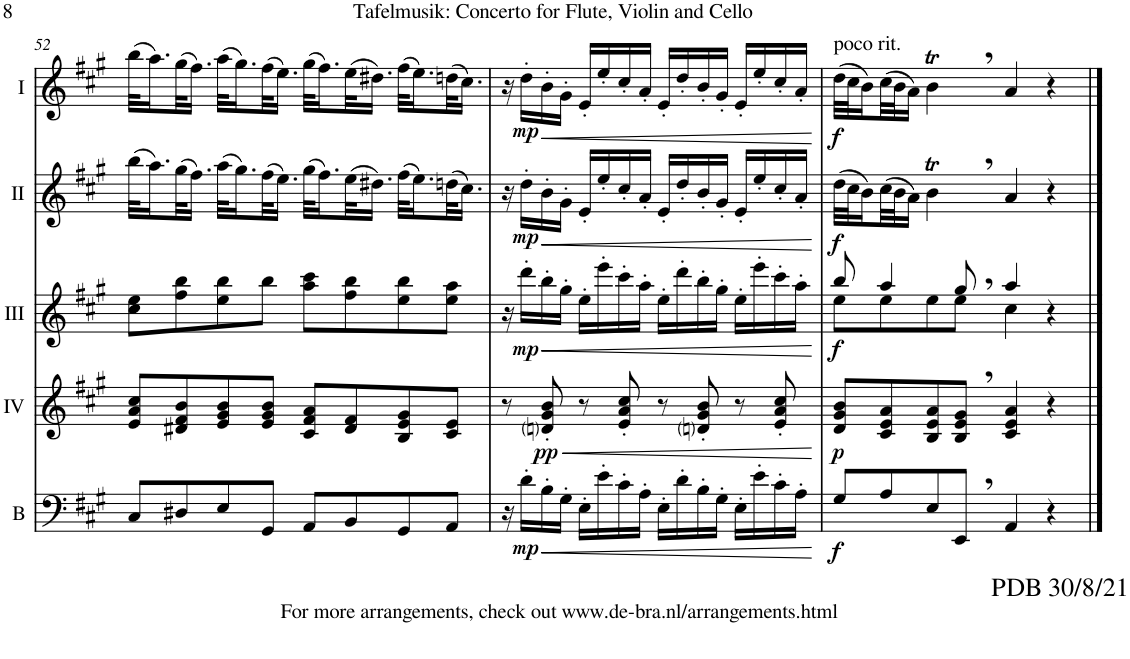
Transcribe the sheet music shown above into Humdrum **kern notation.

**kern	**dynam	**kern	**dynam	**kern	**dynam	**kern	**dynam	**kern	**dynam
*part5	*part5	*part4	*part4	*part3	*part3	*part2	*part2	*part1	*part1
*staff5	*staff5	*staff4	*staff4	*staff3	*staff3	*staff2	*staff2	*staff1	*staff1
*I"Bass	*	*I"Acc. 4	*	*I"Acc. 3	*	*I"Acc. 2	*	*I"Acc. 1	*
*I'B	*	*	*	*	*	*	*	*	*
!!LO:PB:g=z
*clefF4	*	*clefG2	*	*clefG2	*	*clefG2	*	*clefG2	*
*Trd7c12	*	*	*	*Trd7c12	*	*	*	*	*
*k[f#c#g#]	*	*k[f#c#g#]	*	*k[f#c#g#]	*	*k[f#c#g#]	*	*k[f#c#g#]	*
*M4/4	*	*M4/4	*	*M4/4	*	*M4/4	*	*M4/4	*
*met(c)	*	*met(c)	*	*met(c)	*	*met(c)	*	*met(c)	*
=52	=52	=52	=52	=52	=52	=52	=52	=52	=52
8C#/L	.	8e/ 8a/ 8cc#/L	.	8cc#\ 8ee\L	.	(32bb\KLL	.	(32bb\KLL	.
.	.	.	.	.	.	16.aa\)	.	16.aa\)	.
8D#X/	.	8d#X/ 8f#/ 8b/	.	8ff#\ 8bb\	.	(32gg#\K	.	(32gg#\K	.
.	.	.	.	.	.	16.ff#\JJ)	.	16.ff#\JJ)	.
8E/	.	8e/ 8g#/ 8b/	.	8ee\ 8bb\	.	(32aa\KLL	.	(32aa\KLL	.
.	.	.	.	.	.	16.gg#\)	.	16.gg#\)	.
8GG#/J	.	8e/ 8g#/ 8b/J	.	8bb\J	.	(32ff#\K	.	(32ff#\K	.
.	.	.	.	.	.	16.ee\JJ)	.	16.ee\JJ)	.
8AA/L	.	8c#/ 8f#/ 8a/L	.	8aa\ 8ccc#\L	.	(32gg#\KLL	.	(32gg#\KLL	.
.	.	.	.	.	.	16.ff#\)	.	16.ff#\)	.
8BB/	.	8d#/ 8f#/	.	8ff#\ 8bb\	.	(32ee\K	.	(32ee\K	.
.	.	.	.	.	.	16.dd#X\JJ)	.	16.dd#X\JJ)	.
8GG#/	.	8B/ 8e/ 8g#/	.	8ee\ 8bb\	.	(32ff#\KLL	.	(32ff#\KLL	.
.	.	.	.	.	.	16.ee\)	.	16.ee\)	.
8AA/J	.	8c#/ 8e/J	.	8ee\ 8aa\J	.	(32ddn\K	.	(32ddn\K	.
.	.	.	.	.	.	16.cc#\JJ)	.	16.cc#\JJ)	.
=53	=53	=53	=53	=53	=53	=53	=53	=53	=53
16r	.	8r	.	16r	.	16r	.	16r	.
!	!LO:DY:b	!	!	!	!LO:DY:b	!	!LO:DY:b	!	!LO:DY:b
16d'\LL	mp	.	.	16ddd'\LL	mp	16dd'\LL	mp	16dd'\LL	mp
!	!LO:HP:b	!	!LO:HP:b	!	!LO:HP:b	!	!LO:HP:b	!	!LO:HP:b
!	!	!	!LO:DY:n=1:b	!	!	!	!	!	!
16B'\	<	8dni/' 8g#/' 8b/'	< pp	16bb'\	<	16b'\	<	16b'\	<
16G#'\JJ	.	.	.	16gg#'\JJ	.	16g#'\JJ	.	16g#'\JJ	.
16E'\LL	.	8r	.	16ee'\LL	.	16e'/LL	.	16e'/LL	.
16e'\	.	.	.	16eee'\	.	16ee'/	.	16ee'/	.
16c#'\	.	8e/' 8a/' 8cc#/'	.	16ccc#'\	.	16cc#'/	.	16cc#'/	.
16A'\JJ	.	.	.	16aa'\JJ	.	16a'/JJ	.	16a'/JJ	.
16E'\LL	.	8r	.	16ee'\LL	.	16e'/LL	.	16e'/LL	.
16d'\	.	.	.	16ddd'\	.	16dd'/	.	16dd'/	.
16B'\	.	8dni/' 8g#/' 8b/'	.	16bb'\	.	16b'/	.	16b'/	.
16G#'\JJ	.	.	.	16gg#'\JJ	.	16g#'/JJ	.	16g#'/JJ	.
16E'\LL	.	8r	.	16ee'\LL	.	16e'/LL	.	16e'/LL	.
16e'\	.	.	.	16eee'\	.	16ee'/	.	16ee'/	.
16c#'\	.	8e/' 8a/' 8cc#/'	.	16ccc#'\	.	16cc#'/	.	16cc#'/	.
16A'\JJ	.	.	.	16aa'\JJ	.	16a'/JJ	.	16a'/JJ	.
.	[	.	[	.	[	.	[	.	[
=54	=54	=54	=54	=54	=54	=54	=54	=54	=54
*	*	*	*	*^	*	*	*	*	*
!	!	!	!	!	!	!	!	!	!LO:TX:a:t=poco rit.	!
!	!LO:DY:b	!	!LO:DY:b	!	!	!LO:DY:b	!	!LO:DY:b	!	!LO:DY:b
8G#/L	f	8d/ 8g#/ 8b/L	p	8bb/	8ee\L	f	(32dd\LLL	f	(32dd\LLL	f
.	.	.	.	.	.	.	32cc#\J	.	32cc#\J	.
.	.	.	.	.	.	.	16b\)	.	16b\)	.
8A/	.	8c#/ 8e/ 8a/	.	4aa/	8ee\	.	(32cc#\L	.	(32cc#\L	.
.	.	.	.	.	.	.	32b\J	.	32b\J	.
.	.	.	.	.	.	.	16a\JJ)	.	16a\JJ)	.
8E/	.	8B/ 8e/ 8a/	.	.	8ee\	.	4bT,\	.	4bT,\	.
8EE,/J	.	8B/, 8e/, 8g#/,J	.	8gg#,/	8ee\J	.	.	.	.	.
4AA/	.	4c#/ 4e/ 4a/	.	4aa/	4cc#\	.	4a/	.	4a/	.
!	!	!	!	!	!	!	!	!	!LO:TX:b:t=PDB 30/8/21	!
!	!	!	!	!	!	!	!	!	!LO:TX:b:t=For more arrangements, check out www.de-bra.nl/arrangements.html	!
4r	.	4r	.	4r	4ryy	.	4r	.	4r	.
*	*	*	*	*v	*v	*	*	*	*	*
==	==	==	==	==	==	==	==	==	==
*-	*-	*-	*-	*-	*-	*-	*-	*-	*-
